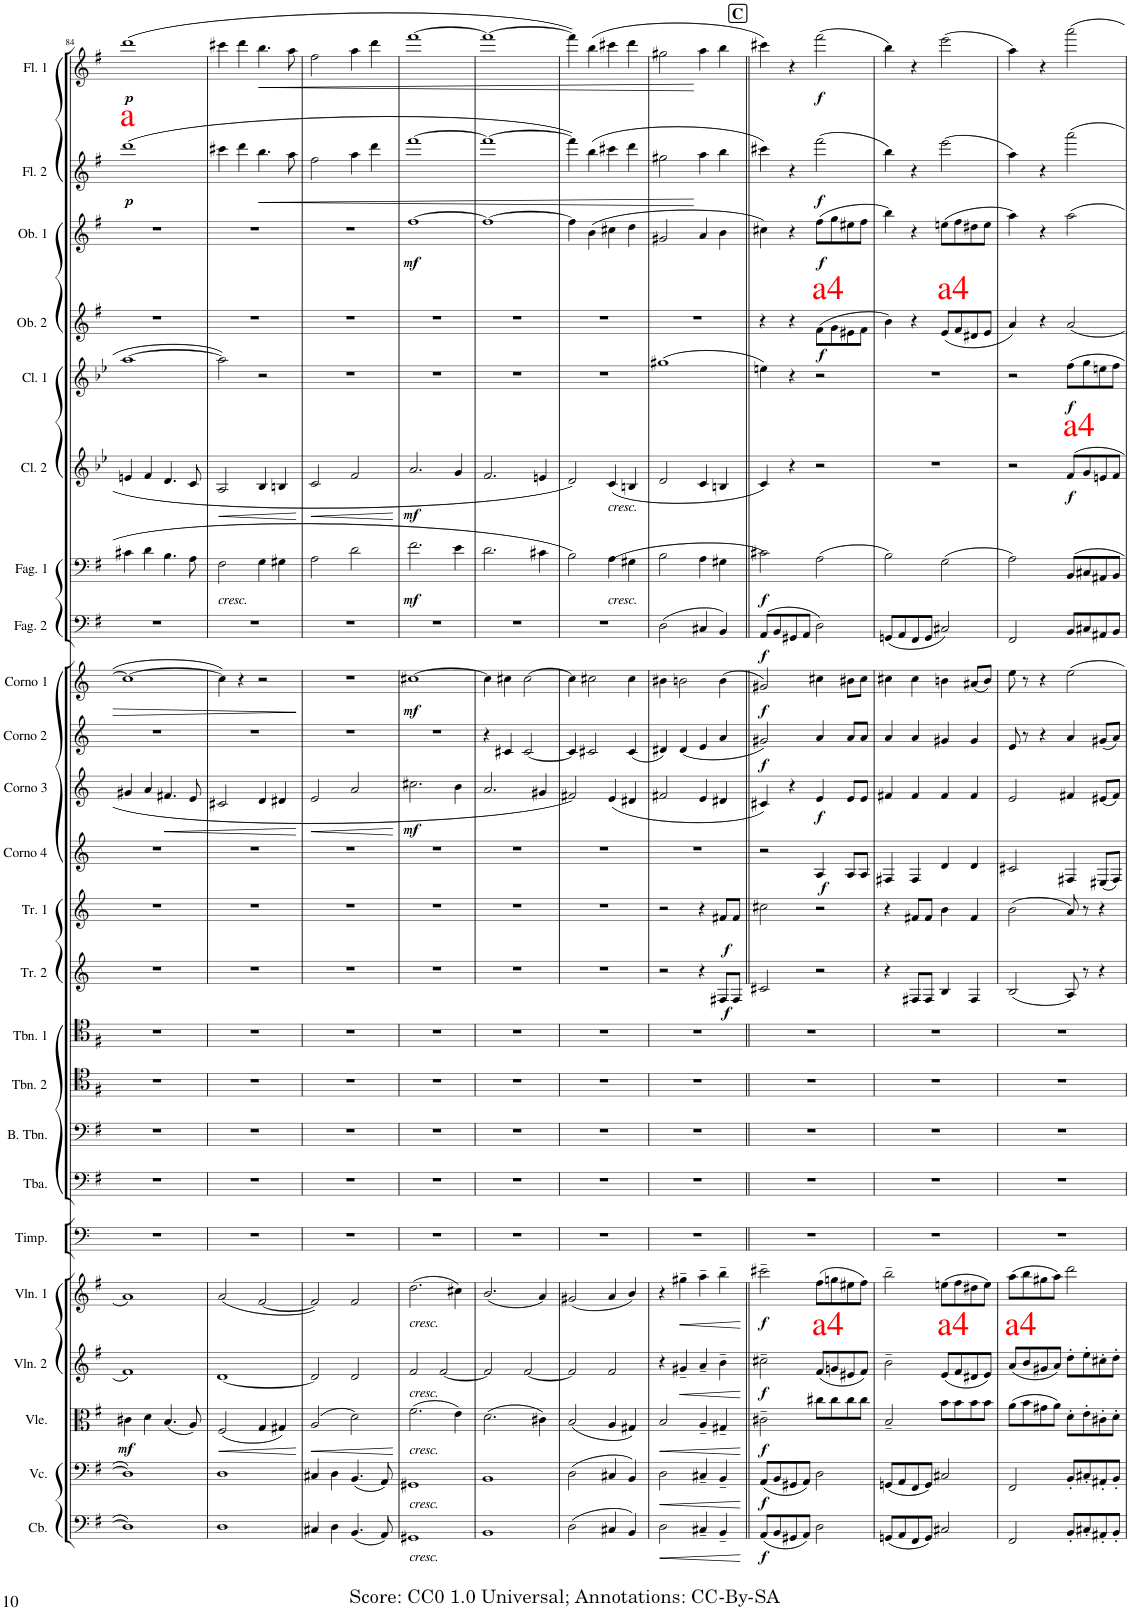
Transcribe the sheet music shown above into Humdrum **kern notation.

**kern	**dynam	**kern	**dynam	**kern	**dynam	**kern	**dynam	**kern	**text	**dynam	**kern	**kern	**kern	**kern	**kern	**kern	**dynam	**kern	**dynam	**kern	**dynam	**kern	**dynam	**kern	**dynam	**kern	**dynam	**kern	**dynam	**kern	**dynam	**kern	**dynam	**kern	**text	**dynam	**kern	**dynam	**kern	**text	**dynam	**kern	**dynam	**kern	**text	**dynam
*part24	*part24	*part23	*part23	*part22	*part22	*part21	*part21	*part20	*part20	*part20	*part19	*part18	*part17	*part16	*part15	*part14	*part14	*part13	*part13	*part12	*part12	*part11	*part11	*part10	*part10	*part9	*part9	*part8	*part8	*part7	*part7	*part6	*part6	*part5	*part5	*part5	*part4	*part4	*part3	*part3	*part3	*part2	*part2	*part1	*part1	*part1
*staff24	*staff24	*staff23	*staff23	*staff22	*staff22	*staff21	*staff21	*staff20	*staff20	*staff20	*staff19	*staff18	*staff17	*staff16	*staff15	*staff14	*staff14	*staff13	*staff13	*staff12	*staff12	*staff11	*staff11	*staff10	*staff10	*staff9	*staff9	*staff8	*staff8	*staff7	*staff7	*staff6	*staff6	*staff5	*staff5	*staff5	*staff4	*staff4	*staff3	*staff3	*staff3	*staff2	*staff2	*staff1	*staff1	*staff1
*I"Contrabassi	*	*I"Violoncelli	*	*I"Viole	*	*I"Violini 2	*	*I"Violini 1	*	*	*I"Timpani	*I"Tuba	*I"Bass Trombone	*I"Trombone Tenore 2	*I"Trombone Tenore 1	*I"Trombe in F 2	*	*I"Trombe in F 1	*	*I"Corno in F 4	*	*I"Corno in F 3	*	*I"Corno in F 2	*	*I"Corno in F 1	*	*I"Fagotto 2	*	*I"Fagotto 1	*	*I"Clarinetto in A 2	*	*I"Clarinetto in A 1	*	*	*I"Oboe 2	*	*I"Oboe 1	*	*	*I"Flauto 2	*	*I"Flauto 1	*	*
*I'Cb.	*	*I'Vc.	*	*I'Vle.	*	*I'Vln. 2	*	*I'Vln. 1	*	*	*I'Timp.	*I'Tba.	*I'B. Tbn.	*I'Tbn. 2	*I'Tbn. 1	*I'Tr. 2	*	*I'Tr. 1	*	*I'Corno 4	*	*I'Corno 3	*	*I'Corno 2	*	*I'Corno 1	*	*I'Fag. 2	*	*I'Fag. 1	*	*I'Cl. 2	*	*I'Cl. 1	*	*	*I'Ob. 2	*	*I'Ob. 1	*	*	*I'Fl. 2	*	*I'Fl. 1	*	*
!!LO:PB:g=z
*clefF4	*	*clefF4	*	*clefC3	*	*clefG2	*	*clefG2	*	*	*clefF4	*clefF4	*clefF4	*clefC4	*clefC4	*clefG2	*	*clefG2	*	*clefG2	*	*clefG2	*	*clefG2	*	*clefG2	*	*clefF4	*	*clefF4	*	*clefG2	*	*clefG2	*	*	*clefG2	*	*clefG2	*	*	*clefG2	*	*clefG2	*	*
*Trd7c12	*	*	*	*	*	*	*	*	*	*	*	*	*	*	*	*Trd-3c-5	*	*Trd-3c-5	*	*Trd4c7	*	*Trd4c7	*	*Trd4c7	*	*Trd4c7	*	*	*	*	*	*Trd2c3	*	*Trd2c3	*	*	*	*	*	*	*	*	*	*	*	*
*k[f#]	*	*k[f#]	*	*k[f#]	*	*k[f#]	*	*k[f#]	*	*	*k[]	*k[f#]	*k[f#]	*k[f#]	*k[f#]	*k[]	*	*k[]	*	*k[]	*	*k[]	*	*k[]	*	*k[]	*	*k[f#]	*	*k[f#]	*	*k[b-e-]	*	*k[b-e-]	*	*	*k[f#]	*	*k[f#]	*	*	*k[f#]	*	*k[f#]	*	*
*M2/2	*	*M2/2	*	*M2/2	*	*M2/2	*	*M2/2	*	*	*M2/2	*M2/2	*M2/2	*M2/2	*M2/2	*M2/2	*	*M2/2	*	*M2/2	*	*M2/2	*	*M2/2	*	*M2/2	*	*M2/2	*	*M2/2	*	*M2/2	*	*M2/2	*	*	*M2/2	*	*M2/2	*	*	*M2/2	*	*M2/2	*	*
*met(c|)	*	*met(c|)	*	*met(c|)	*	*met(c|)	*	*met(c|)	*	*	*met(c|)	*met(c|)	*met(c|)	*met(c|)	*met(c|)	*met(c|)	*	*met(c|)	*	*met(c|)	*	*met(c|)	*	*met(c|)	*	*met(c|)	*	*met(c|)	*	*met(c|)	*	*met(c|)	*	*met(c|)	*	*	*met(c|)	*	*met(c|)	*	*	*met(c|)	*	*met(c|)	*	*
=84	=84	=84	=84	=84	=84	=84	=84	=84	=84	=84	=84	=84	=84	=84	=84	=84	=84	=84	=84	=84	=84	=84	=84	=84	=84	=84	=84	=84	=84	=84	=84	=84	=84	=84	=84	=84	=84	=84	=84	=84	=84	=84	=84	=84	=84	=84
!	!	!	!	!	!LO:DY:b	!	!	!	!	!	!	!	!	!	!	!	!	!	!	!	!	!	!	!	!	!	!	!	!	!	!	!	!	!	!	!	!	!	!	!	!	!	!LO:DY:b	!	!LO:LY:b:color=#FF0000	!LO:DY:b
1D]	.	1D]	.	4c#X\	mf	1f#	.	1a	.	.	1r	1r	1r	1r	1r	1r	.	1r	.	1r	.	4g#X/	.	1r	.	1cc#_	.	1r	.	4c#X\	.	4en/	.	[1aa	.	.	1r	.	1r	.	.	(1ddd	p	(1ddd	a	p
.	.	.	.	4d\	.	.	.	.	.	.	.	.	.	.	.	.	.	.	.	.	.	4a/	.	.	.	.	.	.	.	4d\	.	4f/	.	.	.	.	.	.	.	.	.	.	.	.	.	.
!	!	!	!	!	!	!	!	!	!	!	!	!	!	!	!	!	!	!	!	!	!	!	!LO:HP:b	!	!	!	!	!	!	!	!	!	!	!	!	!	!	!	!	!	!	!	!	!	!	!
.	.	.	.	(4.B/	.	.	.	.	.	.	.	.	.	.	.	.	.	.	.	.	.	4.f#X/	<	.	.	.	.	.	.	4.B\	.	4.d/	.	.	.	.	.	.	.	.	.	.	.	.	.	.
.	.	.	.	8A/)	.	.	.	.	.	.	.	.	.	.	.	.	.	.	.	.	.	8e/	.	.	.	.	.	.	.	8A\	.	8c/	.	.	.	.	.	.	.	.	.	.	.	.	.	.
=85	=85	=85	=85	=85	=85	=85	=85	=85	=85	=85	=85	=85	=85	=85	=85	=85	=85	=85	=85	=85	=85	=85	=85	=85	=85	=85	=85	=85	=85	=85	=85	=85	=85	=85	=85	=85	=85	=85	=85	=85	=85	=85	=85	=85	=85	=85
!	!	!	!	!	!	!	!	!	!	!	!	!	!	!	!	!	!	!	!	!	!	!	!	!	!	!	!	!	!	!LO:TX:b:i:t=cresc.	!	!	!	!	!	!	!	!	!	!	!	!	!	!	!	!
!	!	!	!	!	!LO:HP:b	!	!	!	!	!	!	!	!	!	!	!	!	!	!	!	!	!	!	!	!	!	!	!	!	!	!	!	!LO:HP:b	!	!	!	!	!	!	!	!	!	!	!	!	!
1D	.	1D	.	(2F#/	<	[1d	.	(2a/	.	.	1r	1r	1r	1r	1r	1r	.	1r	.	1r	.	2c#X/	.	1r	.	4cc#\]	.	1r	.	2F#\	.	2A/	<	2aa\]	.	.	1r	.	1r	.	.	4ccc#X\	.	4ccc#X\	.	.
.	.	.	.	.	.	.	.	.	.	.	.	.	.	.	.	.	.	.	.	.	.	.	.	.	.	4r	.	.	.	.	.	.	.	.	.	.	.	.	.	.	.	4ddd\	.	4ddd\	.	.
!	!	!	!	!	!	!	!	!	!	!	!	!	!	!	!	!	!	!	!	!	!	!	!	!	!	!	!	!	!	!	!	!	!	!	!	!	!	!	!	!	!	!	!LO:HP:b	!	!	!LO:HP:b
.	.	.	.	4G/	.	.	.	[2f#/	.	.	.	.	.	.	.	.	.	.	.	.	.	4d/	.	.	.	2r	.	.	.	4G\	.	4B-/	.	2r	.	.	.	.	.	.	.	4.bb\	<	4.bb\	.	<
.	.	.	.	4G#X/)	.	.	.	.	.	.	.	.	.	.	.	.	.	.	.	.	.	4d#X/	.	.	.	.	.	.	.	4G#X\	.	4Bn/	.	.	.	.	.	.	.	.	.	.	.	.	.	.
.	.	.	.	.	.	.	.	.	.	.	.	.	.	.	.	.	.	.	.	.	.	.	.	.	.	.	.	.	.	.	.	.	.	.	.	.	.	.	.	.	.	8aa\	.	8aa\	.	.
.	.	.	.	.	[	.	.	.	.	.	.	.	.	.	.	.	.	.	.	.	.	.	[	.	.	.	.	.	.	.	.	.	[	.	.	.	.	.	.	.	.	.	.	.	.	.
=86	=86	=86	=86	=86	=86	=86	=86	=86	=86	=86	=86	=86	=86	=86	=86	=86	=86	=86	=86	=86	=86	=86	=86	=86	=86	=86	=86	=86	=86	=86	=86	=86	=86	=86	=86	=86	=86	=86	=86	=86	=86	=86	=86	=86	=86	=86
!	!	!	!	!	!LO:HP:b	!	!	!	!	!	!	!	!	!	!	!	!	!	!	!	!	!	!LO:HP:b	!	!	!	!	!	!	!	!	!	!LO:HP:b	!	!	!	!	!	!	!	!	!	!	!	!	!
4C#X/	.	4C#X/	.	(2A/	<	2d/]	.	2f#/])	.	.	1r	1r	1r	1r	1r	1r	.	1r	.	1r	.	2e/	<	1r	.	1r	.	1r	.	2A\	.	2c/	<	1r	.	.	1r	.	1r	.	.	2ff#\	.	2ff#\	.	.
4D\	.	4D\	.	.	.	.	.	.	.	.	.	.	.	.	.	.	.	.	.	.	.	.	.	.	.	.	.	.	.	.	.	.	.	.	.	.	.	.	.	.	.	.	.	.	.	.
(4.BB/	.	(4.BB/	.	2d\)	.	2d/	.	2f#/	.	.	.	.	.	.	.	.	.	.	.	.	.	2a/	.	.	.	.	.	.	.	2d\	.	2f/	.	.	.	.	.	.	.	.	.	4aa\	.	4aa\	.	.
.	.	.	.	.	.	.	.	.	.	.	.	.	.	.	.	.	.	.	.	.	.	.	.	.	.	.	.	.	.	.	.	.	.	.	.	.	.	.	.	.	.	4ddd\	.	4ddd\	.	.
8AA/)	.	8AA/)	.	.	.	.	.	.	.	.	.	.	.	.	.	.	.	.	.	.	.	.	.	.	.	.	.	.	.	.	.	.	.	.	.	.	.	.	.	.	.	.	.	.	.	.
.	.	.	.	.	[	.	.	.	.	.	.	.	.	.	.	.	.	.	.	.	.	.	[	.	.	.	.	.	.	.	.	.	[	.	.	.	.	.	.	.	.	.	.	.	.	.
=87	=87	=87	=87	=87	=87	=87	=87	=87	=87	=87	=87	=87	=87	=87	=87	=87	=87	=87	=87	=87	=87	=87	=87	=87	=87	=87	=87	=87	=87	=87	=87	=87	=87	=87	=87	=87	=87	=87	=87	=87	=87	=87	=87	=87	=87	=87
!	!	!	!	!	!	!	!	!LO:TX:b:i:t=cresc.	!	!	!	!	!	!	!	!	!	!	!	!	!	!	!	!	!	!	!	!	!	!	!	!	!	!	!	!	!	!	!	!	!	!	!	!	!	!
!	!	!	!	!	!	!LO:TX:b:i:t=cresc.	!	!	!	!	!	!	!	!	!	!	!	!	!	!	!	!	!	!	!	!	!	!	!	!	!	!	!	!	!	!	!	!	!	!	!	!	!	!	!	!
!	!	!	!	!LO:TX:b:i:t=cresc.	!	!	!	!	!	!	!	!	!	!	!	!	!	!	!	!	!	!	!	!	!	!	!	!	!	!	!	!	!	!	!	!	!	!	!	!	!	!	!	!	!	!
!	!	!LO:TX:b:i:t=cresc.	!	!	!	!	!	!	!	!	!	!	!	!	!	!	!	!	!	!	!	!	!	!	!	!	!	!	!	!	!	!	!	!	!	!	!	!	!	!	!	!	!	!	!	!
!LO:TX:b:i:t=cresc.	!	!	!	!	!	!	!	!	!	!	!	!	!	!	!	!	!	!	!	!	!	!	!	!	!	!	!	!	!	!	!	!	!	!	!	!	!	!	!	!	!	!	!	!	!	!
!	!	!	!	!	!	!	!	!	!	!	!	!	!	!	!	!	!	!	!	!	!	!	!LO:DY:b	!	!	!	!LO:DY:b	!	!	!	!LO:DY:b	!	!LO:DY:b	!	!	!	!	!	!	!	!LO:DY:b	!	!	!	!	!
1GG#X	.	1GG#X	.	(2.f#\	.	2f#/	.	(2.dd\	.	.	1r	1r	1r	1r	1r	1r	.	1r	.	1r	.	2.cc#X\	mf	1r	.	[1cc#X	mf	1r	.	2.f#\	mf	2.a/	mf	1r	.	.	1r	.	[1ff#	.	mf	[1fff#	.	[1fff#	.	.
.	.	.	.	.	.	[2f#/	.	.	.	.	.	.	.	.	.	.	.	.	.	.	.	.	.	.	.	.	.	.	.	.	.	.	.	.	.	.	.	.	.	.	.	.	.	.	.	.
.	.	.	.	4e\)	.	.	.	4cc#X\)	.	.	.	.	.	.	.	.	.	.	.	.	.	4b\	.	.	.	.	.	.	.	4e\	.	4g/	.	.	.	.	.	.	.	.	.	.	.	.	.	.
=88	=88	=88	=88	=88	=88	=88	=88	=88	=88	=88	=88	=88	=88	=88	=88	=88	=88	=88	=88	=88	=88	=88	=88	=88	=88	=88	=88	=88	=88	=88	=88	=88	=88	=88	=88	=88	=88	=88	=88	=88	=88	=88	=88	=88	=88	=88
1BB	.	1BB	.	(2.d\	.	2f#/]	.	(2.b/	.	.	1r	1r	1r	1r	1r	1r	.	1r	.	1r	.	2.a/	.	4r	.	4cc#\]	.	1r	.	2.d\	.	2.f/	.	1r	.	.	1r	.	1ff#_	.	.	1fff#_	.	1fff#_	.	.
.	.	.	.	.	.	.	.	.	.	.	.	.	.	.	.	.	.	.	.	.	.	.	.	4c#X/	.	4cc#X\	.	.	.	.	.	.	.	.	.	.	.	.	.	.	.	.	.	.	.	.
.	.	.	.	.	.	[2f#/	.	.	.	.	.	.	.	.	.	.	.	.	.	.	.	.	.	[2c#/	.	[2cc#\	.	.	.	.	.	.	.	.	.	.	.	.	.	.	.	.	.	.	.	.
.	.	.	.	4c#X\)	.	.	.	4a/)	.	.	.	.	.	.	.	.	.	.	.	.	.	4g#X/	.	.	.	.	.	.	.	4c#X\	.	4en/	.	.	.	.	.	.	.	.	.	.	.	.	.	.
=89	=89	=89	=89	=89	=89	=89	=89	=89	=89	=89	=89	=89	=89	=89	=89	=89	=89	=89	=89	=89	=89	=89	=89	=89	=89	=89	=89	=89	=89	=89	=89	=89	=89	=89	=89	=89	=89	=89	=89	=89	=89	=89	=89	=89	=89	=89
(2D\	.	(2D\	.	(2B/	.	2f#/]	.	(<2g#X/	.	.	1r	1r	1r	1r	1r	1r	.	1r	.	1r	.	2f#X/	.	4c#/]	.	4cc#\]	.	1r	.	2B\	.	2d/	.	1r	.	.	1r	.	4ff#\]	.	.	4fff#\])	.	4fff#\])	.	.
.	.	.	.	.	.	.	.	.	.	.	.	.	.	.	.	.	.	.	.	.	.	.	.	2c#X/	.	2cc#X\	.	.	.	.	.	.	.	.	.	.	.	.	(4b\	.	.	(4bb\	.	(4bb\	.	.
!	!	!	!	!	!	!	!	!	!	!	!	!	!	!	!	!	!	!	!	!	!	!	!	!	!	!	!	!	!	!	!	!LO:TX:b:i:t=cresc.	!	!	!	!	!	!	!	!	!	!	!	!	!	!
!	!	!	!	!	!	!	!	!	!	!	!	!	!	!	!	!	!	!	!	!	!	!	!	!	!	!	!	!	!	!LO:TX:b:i:t=cresc.	!	!	!	!	!	!	!	!	!	!	!	!	!	!	!	!
4C#X/	.	4C#X/	.	4A/	.	2f#/	.	4a/	.	.	.	.	.	.	.	.	.	.	.	.	.	(4e/	.	.	.	.	.	.	.	(4A\	.	(4c/	.	.	.	.	.	.	4cc#X\	.	.	4ccc#X\	.	4ccc#X\	.	.
4BB/)	.	4BB/)	.	4G#X/)	.	.	.	4b/)	.	.	.	.	.	.	.	.	.	.	.	.	.	4d#X/	.	(4c#/	.	4cc#\	.	.	.	4G#X\	.	4Bn/	.	.	.	.	.	.	4dd\	.	.	4ddd\	.	4ddd\	.	.
=90	=90	=90	=90	=90	=90	=90	=90	=90	=90	=90	=90	=90	=90	=90	=90	=90	=90	=90	=90	=90	=90	=90	=90	=90	=90	=90	=90	=90	=90	=90	=90	=90	=90	=90	=90	=90	=90	=90	=90	=90	=90	=90	=90	=90	=90	=90
!	!LO:HP:b	!	!LO:HP:b	!	!LO:HP:b	!	!	!	!	!	!	!	!	!	!	!	!	!	!	!	!	!	!	!	!	!	!	!	!	!	!	!	!	!	!	!	!	!	!	!	!	!	!	!	!	!
2D\	<	2D\	<	2B/	<	4r	.	4r	.	.	1r	1r	1r	1r	1r	2r	.	2r	.	1r	.	2f#X/	.	4d#X/)	.	4b#X\	.	(2D\	.	2B\	.	2d/	.	(1gg#X	.	.	1r	.	2g#X/	.	.	2gg#X\	.	2gg#X\	.	.
!	!	!	!	!	!	!	!LO:HP:b	!	!	!LO:HP:b	!	!	!	!	!	!	!	!	!	!	!	!	!	!	!	!	!	!	!	!	!	!	!	!	!	!	!	!	!	!	!	!	!	!	!	!
.	.	.	.	.	.	4g#X~/	<	4gg#X~\	.	<	.	.	.	.	.	.	.	.	.	.	.	.	.	(4d#/	.	2bn\	.	.	.	.	.	.	.	.	.	.	.	.	.	.	.	.	.	.	.	.
4C#X~/	.	4C#X~/	.	4A~/	.	4a~/	.	4aa~\	.	.	.	.	.	.	.	4r	.	4r	.	.	.	4e/	.	4e/	.	.	.	4C#X/	.	4A\	.	4c/	.	.	.	.	.	.	4a/	.	.	4aa\	[	4aa\	.	[
!	!	!	!	!	!	!	!	!	!	!	!	!	!	!	!	!	!LO:DY:b	!	!LO:DY:b	!	!	!	!	!	!	!	!	!	!	!	!	!	!	!	!	!	!	!	!	!	!	!	!	!	!	!
4BB~/	.	4BB~/	.	4G#X~/	.	4b~\	.	4bb~\	.	.	.	.	.	.	.	8F#X/L	f	8f#X/L	f	.	.	4d#X/	.	4a/	.	(4b\	.	4BB/)	.	4G#X\	.	4Bn/	.	.	.	.	.	.	4b\	.	.	4bb\	.	4bb\	.	.
.	.	.	.	.	.	.	.	.	.	.	.	.	.	.	.	8F#/J	.	8f#/J	.	.	.	.	.	.	.	.	.	.	.	.	.	.	.	.	.	.	.	.	.	.	.	.	.	.	.	.
.	[	.	[	.	[	.	[	.	.	[	.	.	.	.	.	.	.	.	.	.	.	.	.	.	.	.	.	.	.	.	.	.	.	.	.	.	.	.	.	.	.	.	.	.	.	.
=91	=91	=91	=91	=91	=91	=91	=91	=91	=91	=91	=91	=91	=91	=91	=91	=91	=91	=91	=91	=91	=91	=91	=91	=91	=91	=91	=91	=91	=91	=91	=91	=91	=91	=91	=91	=91	=91	=91	=91	=91	=91	=91	=91	=91	=91	=91
!	!LO:DY:b	!	!LO:DY:b	!	!LO:DY:b	!	!LO:DY:b	!	!	!LO:DY:b	!	!	!	!	!	!	!	!	!	!	!	!	!	!	!LO:DY:b	!	!LO:DY:b	!	!LO:DY:b	!	!LO:DY:b	!	!	!	!	!	!	!	!	!	!	!	!	!	!	!
(8AA/L	f	(8AA/L	f	2c#X~\	f	2cc#X~\	f	2ccc#X~\	.	f	1r	1r	1r	1r	1r	2c#X/	.	2cc#X\	.	2r	.	4c#X/)	.	2g#X/)	f	2g#X/)	f	(8AA/L	f	2c#X\)	f	4c/)	.	4een\)	.	.	4r	.	4cc#X\)	.	.	4ccc#X\)	.	4ccc#X\)	.	.
8BB/	.	8BB/	.	.	.	.	.	.	.	.	.	.	.	.	.	.	.	.	.	.	.	.	.	.	.	.	.	8BB/	.	.	.	.	.	.	.	.	.	.	.	.	.	.	.	.	.	.
8GG#X/	.	8GG#X/	.	.	.	.	.	.	.	.	.	.	.	.	.	.	.	.	.	.	.	4r	.	.	.	.	.	8GG#X/	.	.	.	4r	.	4r	.	.	4r	.	4r	.	.	4r	.	4r	.	.
8AA/J)	.	8AA/J)	.	.	.	.	.	.	.	.	.	.	.	.	.	.	.	.	.	.	.	.	.	.	.	.	.	8AA/J	.	.	.	.	.	.	.	.	.	.	.	.	.	.	.	.	.	.
!	!	!	!	!	!	!	!	!	!LO:LY:b:color=#FF0000	!	!	!	!	!	!	!	!	!	!	!	!LO:DY:b	!	!LO:DY:b	!	!	!	!	!	!	!	!	!	!	!	!	!	!	!LO:DY:b	!	!LO:LY:b:color=#FF0000	!LO:DY:b	!	!LO:DY:b	!	!	!LO:DY:b
2D\	.	2D\	.	8cc#X\L	.	(8f#/L	.	(8ff#\L	a4	.	.	.	.	.	.	2r	.	2r	.	4A/	f	4e/	f	4a/	.	4cc#X\	.	2D\)	.	(2A\	.	2r	.	2r	.	.	(8f#\L	f	(>8ff#\L	a4	f	(2fff#\	f	(2fff#\	.	f
.	.	.	.	8cc#\	.	8gn/	.	8ggn\	.	.	.	.	.	.	.	.	.	.	.	.	.	.	.	.	.	.	.	.	.	.	.	.	.	.	.	.	8g\	.	8gg\	.	.	.	.	.	.	.
.	.	.	.	8cc#\	.	8e#X/	.	8ee#X\	.	.	.	.	.	.	.	.	.	.	.	8A/L	.	8e/L	.	8a/L	.	8b#X\L	.	.	.	.	.	.	.	.	.	.	8e#X\	.	8ee#X\	.	.	.	.	.	.	.
.	.	.	.	8cc#\J	.	8f#/J)	.	8ff#\J)	.	.	.	.	.	.	.	.	.	.	.	8A/J	.	8e/J	.	8a/J	.	8cc#\J	.	.	.	.	.	.	.	.	.	.	8f#\J	.	8ff#\J	.	.	.	.	.	.	.
=92	=92	=92	=92	=92	=92	=92	=92	=92	=92	=92	=92	=92	=92	=92	=92	=92	=92	=92	=92	=92	=92	=92	=92	=92	=92	=92	=92	=92	=92	=92	=92	=92	=92	=92	=92	=92	=92	=92	=92	=92	=92	=92	=92	=92	=92	=92
(8GGn/L	.	(8GGn/L	.	2B~/	.	2b~\	.	2bb~\	.	.	1r	1r	1r	1r	1r	4r	.	4r	.	4F#X/	.	4f#X/	.	4a/	.	4cc#X\	.	(8GGn/L	.	2B\)	.	1r	.	1r	.	.	4b\)	.	4bb\)	.	.	4bb\)	.	4bb\)	.	.
8AA/	.	8AA/	.	.	.	.	.	.	.	.	.	.	.	.	.	.	.	.	.	.	.	.	.	.	.	.	.	8AA/	.	.	.	.	.	.	.	.	.	.	.	.	.	.	.	.	.	.
8FF#/	.	8FF#/	.	.	.	.	.	.	.	.	.	.	.	.	.	8F#X/L	.	8f#X/L	.	4F#/	.	4f#/	.	4a/	.	4cc#\	.	8FF#/	.	.	.	.	.	.	.	.	4r	.	4r	.	.	4r	.	4r	.	.
8GG/J)	.	8GG/J)	.	.	.	.	.	.	.	.	.	.	.	.	.	8F#/J	.	8f#/J	.	.	.	.	.	.	.	.	.	8GG/J	.	.	.	.	.	.	.	.	.	.	.	.	.	.	.	.	.	.
!	!	!	!	!	!	!	!	!	!LO:LY:b:color=#FF0000	!	!	!	!	!	!	!	!	!	!	!	!	!	!	!	!	!	!	!	!	!	!	!	!	!	!	!	!	!	!	!LO:LY:b:color=#FF0000	!	!	!	!	!	!
2C#X/	.	2C#X/	.	8b\L	.	(8e/L	.	(8een\L	a4	.	.	.	.	.	.	4B/	.	4b\	.	4d/	.	4f#/	.	4g#X/	.	4bn\	.	2C#X/)	.	(2G\	.	.	.	.	.	.	(8e/L	.	(8een\L	a4	.	(2eee\	.	(2eee\	.	.
.	.	.	.	8b\	.	8f#/	.	8ff#\	.	.	.	.	.	.	.	.	.	.	.	.	.	.	.	.	.	.	.	.	.	.	.	.	.	.	.	.	8f#/	.	8ff#\	.	.	.	.	.	.	.
.	.	.	.	8b\	.	8d#X/	.	8dd#X\	.	.	.	.	.	.	.	4F#/	.	4f#/	.	4d/	.	4f#/	.	4g#/	.	(8a#X/L	.	.	.	.	.	.	.	.	.	.	8d#X/	.	8dd#X\	.	.	.	.	.	.	.
.	.	.	.	8b\J	.	8e/J)	.	8ee\J)	.	.	.	.	.	.	.	.	.	.	.	.	.	.	.	.	.	8b/J)	.	.	.	.	.	.	.	.	.	.	8e/J	.	8ee\J	.	.	.	.	.	.	.
=93	=93	=93	=93	=93	=93	=93	=93	=93	=93	=93	=93	=93	=93	=93	=93	=93	=93	=93	=93	=93	=93	=93	=93	=93	=93	=93	=93	=93	=93	=93	=93	=93	=93	=93	=93	=93	=93	=93	=93	=93	=93	=93	=93	=93	=93	=93
!	!	!	!	!	!	!	!	!	!LO:LY:b:color=#FF0000	!	!	!	!	!	!	!	!	!	!	!	!	!	!	!	!	!	!	!	!	!	!	!	!	!	!	!	!	!	!	!	!	!	!	!	!	!
2FF#/	.	2FF#/	.	(8a\L	.	(8a/L	.	(8aa\L	a4	.	1r	1r	1r	1r	1r	(2B/	.	(2b\	.	2c#X/	.	2e/	.	8e/	.	8ee\	.	2FF#/	.	2A\)	.	2r	.	2r	.	.	4a/)	.	4aa\)	.	.	4aa\)	.	4aa\)	.	.
.	.	.	.	8b\	.	8b/	.	8bb\	.	.	.	.	.	.	.	.	.	.	.	.	.	.	.	8r	.	8r	.	.	.	.	.	.	.	.	.	.	.	.	.	.	.	.	.	.	.	.
.	.	.	.	8g#X\	.	8g#X/	.	8gg#X\	.	.	.	.	.	.	.	.	.	.	.	.	.	.	.	4r	.	4r	.	.	.	.	.	.	.	.	.	.	4r	.	4r	.	.	4r	.	4r	.	.
.	.	.	.	8a\J)	.	8a/J)	.	8aa\J)	.	.	.	.	.	.	.	.	.	.	.	.	.	.	.	.	.	.	.	.	.	.	.	.	.	.	.	.	.	.	.	.	.	.	.	.	.	.
!	!	!	!	!	!	!	!	!	!	!	!	!	!	!	!	!	!	!	!	!	!	!	!	!	!	!	!	!	!	!	!	!	!LO:DY:b	!	!LO:LY:b:color=#FF0000	!LO:DY:b	!	!	!	!	!	!	!	!	!	!
8BB'/L	.	8BB'/L	.	8d'\L	.	8dd'\L	.	2ddd\	.	.	.	.	.	.	.	8A/)	.	8a/)	.	4F#X/	.	4f#X/	.	4a/	.	2ee\	.	8BB/L	.	8BB/L	.	8f/L	f	8ff\L	a4	f	2a/	.	2aa\	.	.	2aaa\	.	2aaa\	.	.
8C#X'/	.	8C#X'/	.	8e'\	.	8ee'\	.	.	.	.	.	.	.	.	.	8r	.	8r	.	.	.	.	.	.	.	.	.	8C#X/	.	8C#X/	.	8g/	.	8gg\	.	.	.	.	.	.	.	.	.	.	.	.
8AA#X'/	.	8AA#X'/	.	8c#X'\	.	8cc#X'\	.	.	.	.	.	.	.	.	.	4r	.	4r	.	(8E#X/L	.	(8e#X/L	.	(8g#X/L	.	.	.	8AA#X/	.	8AA#X/	.	8en/	.	8een\	.	.	.	.	.	.	.	.	.	.	.	.
8BB'/J	.	8BB'/J	.	8d'\J	.	8dd'\J	.	.	.	.	.	.	.	.	.	.	.	.	.	8F#/J)	.	8f#/J)	.	8a/J)	.	.	.	8BB/J	.	8BB/J	.	8f/J	.	8ff\J	.	.	.	.	.	.	.	.	.	.	.	.
=	=	=	=	=	=	=	=	=	=	=	=	=	=	=	=	=	=	=	=	=	=	=	=	=	=	=	=	=	=	=	=	=	=	=	=	=	=	=	=	=	=	=	=	=	=	=
*-	*-	*-	*-	*-	*-	*-	*-	*-	*-	*-	*-	*-	*-	*-	*-	*-	*-	*-	*-	*-	*-	*-	*-	*-	*-	*-	*-	*-	*-	*-	*-	*-	*-	*-	*-	*-	*-	*-	*-	*-	*-	*-	*-	*-	*-	*-
